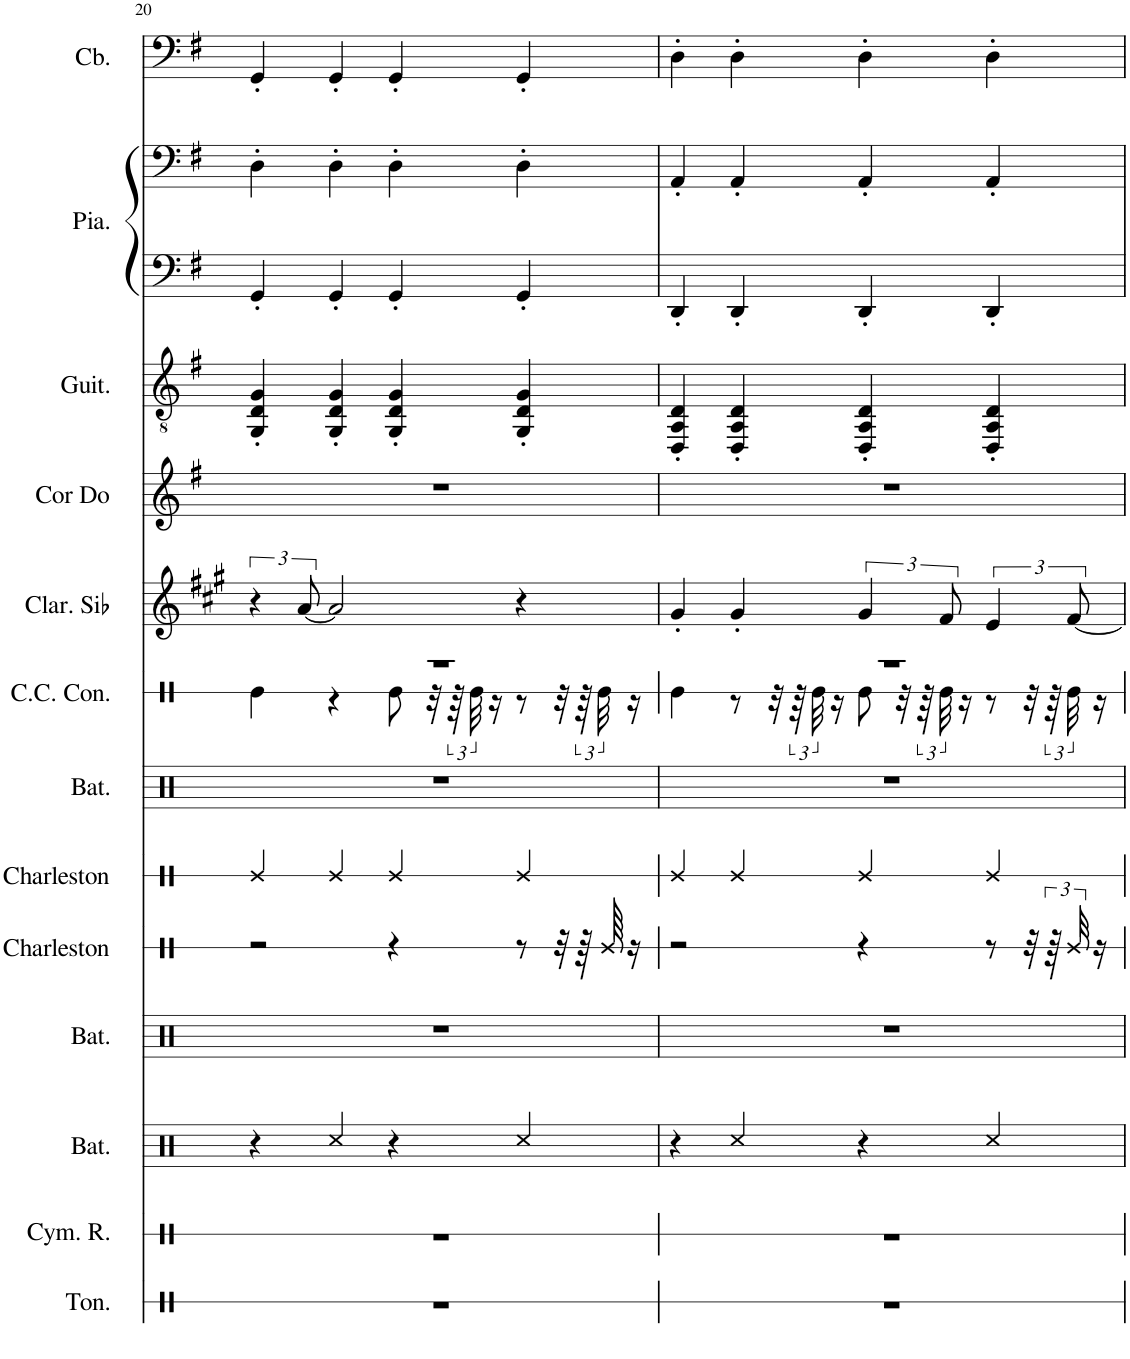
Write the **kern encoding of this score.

**kern	**kern	**kern	**kern	**kern	**kern	**kern	**kern	**kern	**kern	**kern	**kern	**kern	**kern
*part13	*part12	*part11	*part10	*part9	*part8	*part7	*part6	*part5	*part4	*part3	*part2	*part2	*part1
*staff14	*staff13	*staff12	*staff11	*staff10	*staff9	*staff8	*staff7	*staff6	*staff5	*staff4	*staff3	*staff2	*staff1
*I"Tonnerre	*I"Cymbale ride	*I"Batterie	*I"Batterie	*I"Charleston	*I"Charleston	*I"Batterie	*I"Caisse claire de concert, Drums	*I"Clarinette en Sib	*I"Cor Alto en Do, French Horn	*I"Guitare à 7 cordes, Acoustic Guitar (nylon)	*I"Piano, Acoustic Grand Piano	*	*I"Contrebasse, Acoustic Bass
*I'Ton.	*I'Cym. R.	*I'Bat.	*I'Bat.	*I'Charleston	*I'Charleston	*I'Bat.	*I'C.C. Con.	*I'Clar. Sib	*I'Cor Do	*I'Guit.	*I'Pia.	*	*I'Cb.
!!LO:PB:g=z
*clefX	*clefX	*clefX	*clefX	*clefX	*clefX	*clefX	*clefX	*clefG2	*clefG2	*clefGv2	*clefF4	*clefF4	*clefF4
*	*	*	*	*	*	*	*	*Trd1c2	*Trd4c7	*	*	*	*Trd7c12
*k[]	*k[]	*k[]	*k[]	*k[]	*k[]	*k[]	*k[]	*k[f#c#g#]	*k[f#]	*k[f#]	*k[f#]	*k[f#]	*k[f#]
*M4/4	*M4/4	*M4/4	*M4/4	*M4/4	*M4/4	*M4/4	*M4/4	*M4/4	*M4/4	*M4/4	*M4/4	*M4/4	*M4/4
=20	=20	=20	=20	=20	=20	=20	=20	=20	=20	=20	=20	=20	=20
*	*	*	*	*	*	*	*^	*	*	*	*	*	*
1r	1r	4r	1r	2r	4Re/	1r	1r	4Re\	6r	1r	4GG/' 4D/' 4G/'	4GG'/	4D'\	4GG'/
.	.	.	.	.	.	.	.	.	[12a/	.	.	.	.	.
.	.	4Rcc/	.	.	4Re/	.	.	4r	2a/]	.	4GG/' 4D/' 4G/'	4GG'/	4D'\	4GG'/
.	.	4r	.	4r	4Re/	.	.	8Re\	.	.	4GG/' 4D/' 4G/'	4GG'/	4D'\	4GG'/
.	.	.	.	.	.	.	.	32r	.	.	.	.	.	.
.	.	.	.	.	.	.	.	96r	.	.	.	.	.	.
.	.	.	.	.	.	.	.	48Re\	.	.	.	.	.	.
.	.	.	.	.	.	.	.	16r	.	.	.	.	.	.
.	.	4Rcc/	.	8r	4Re/	.	.	8r	4r	.	4GG/' 4D/' 4G/'	4GG'/	4D'\	4GG'/
.	.	.	.	32r	.	.	.	32r	.	.	.	.	.	.
.	.	.	.	64r	.	.	.	96r	.	.	.	.	.	.
.	.	.	.	.	.	.	.	48Re\	.	.	.	.	.	.
.	.	.	.	64Re/	.	.	.	.	.	.	.	.	.	.
.	.	.	.	16r	.	.	.	16r	.	.	.	.	.	.
=21	=21	=21	=21	=21	=21	=21	=21	=21	=21	=21	=21	=21	=21	=21
1r	1r	4r	1r	2r	4Re/	1r	1r	4Re\	4g#'/	1r	4DD/' 4AA/' 4D/'	4DD'/	4AA'/	4D'\
.	.	4Rcc/	.	.	4Re/	.	.	8r	4g#'/	.	4DD/' 4AA/' 4D/'	4DD'/	4AA'/	4D'\
.	.	.	.	.	.	.	.	32r	.	.	.	.	.	.
.	.	.	.	.	.	.	.	96r	.	.	.	.	.	.
.	.	.	.	.	.	.	.	48Re\	.	.	.	.	.	.
.	.	.	.	.	.	.	.	16r	.	.	.	.	.	.
.	.	4r	.	4r	4Re/	.	.	8Re\	6g#/	.	4DD/' 4AA/' 4D/'	4DD'/	4AA'/	4D'\
.	.	.	.	.	.	.	.	32r	.	.	.	.	.	.
.	.	.	.	.	.	.	.	96r	.	.	.	.	.	.
.	.	.	.	.	.	.	.	48Re\	12f#/	.	.	.	.	.
.	.	.	.	.	.	.	.	16r	.	.	.	.	.	.
.	.	4Rcc/	.	8r	4Re/	.	.	8r	6e/	.	4DD/' 4AA/' 4D/'	4DD'/	4AA'/	4D'\
.	.	.	.	32r	.	.	.	32r	.	.	.	.	.	.
.	.	.	.	96r	.	.	.	96r	.	.	.	.	.	.
.	.	.	.	48Re/	.	.	.	48Re\	[12f#/	.	.	.	.	.
.	.	.	.	16r	.	.	.	16r	.	.	.	.	.	.
*	*	*	*	*	*	*	*v	*v	*	*	*	*	*	*
=	=	=	=	=	=	=	=	=	=	=	=	=	=
*-	*-	*-	*-	*-	*-	*-	*-	*-	*-	*-	*-	*-	*-
